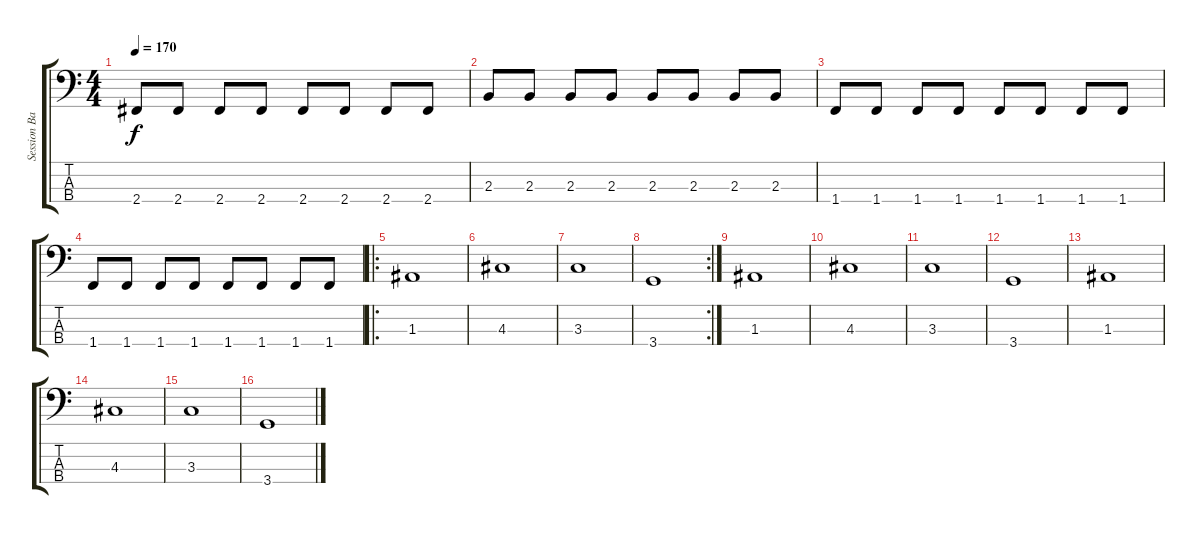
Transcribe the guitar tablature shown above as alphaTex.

\track ("Session Bass" "Session Ba") {instrument electricbassfinger}
\staff {score tabs}
\tuning (G2 D2 A1 E1) {hide}
\ts (4 4)
\tempo 170
\clef f4
\ks c
2.4.8{dy f} 2.4.8 2.4.8 2.4.8 2.4.8 2.4.8 2.4.8 2.4.8 |
2.3.8 2.3.8 2.3.8 2.3.8 2.3.8 2.3.8 2.3.8 2.3.8 |
1.4.8 1.4.8 1.4.8 1.4.8 1.4.8 1.4.8 1.4.8 1.4.8 |
1.4.8 1.4.8 1.4.8 1.4.8 1.4.8 1.4.8 1.4.8 1.4.8 |
\ro
1.3.1 |
4.3.1 |
3.3.1 |
\rc 2
3.4.1 |
1.3.1 |
4.3.1 |
3.3.1 |
3.4.1 |
1.3.1 |
4.3.1 |
3.3.1 |
3.4.1
